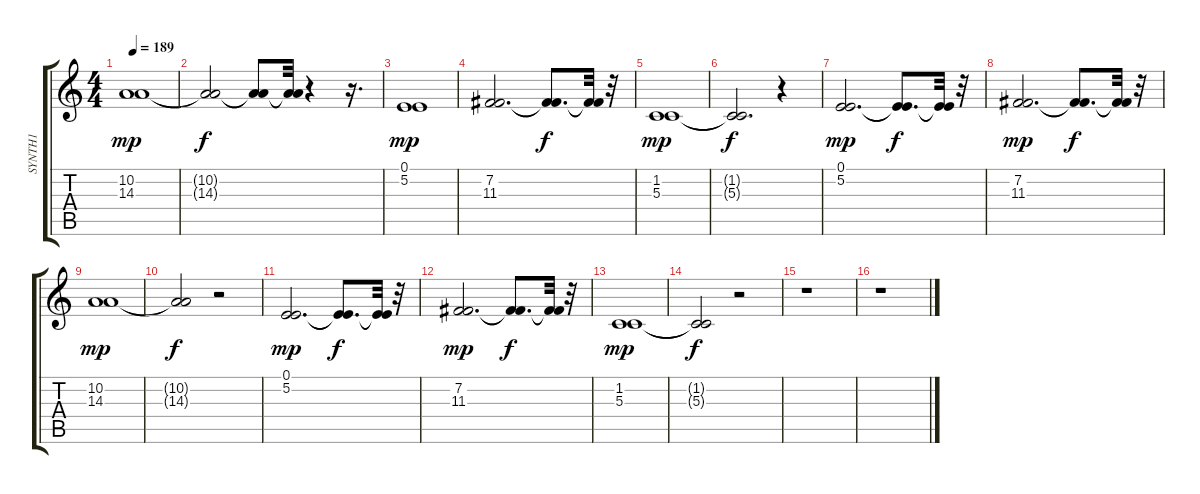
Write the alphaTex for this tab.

\track ("SYNTH1" "SYNTH1") {instrument percussiveorgan}
\staff {score tabs}
\tuning (E4 B3 G3 D3 A2 E2) {hide}
\ts (4 4)
\tempo 189
\clef g2
\ks c
(10.2 14.3).1{dy mp} |
(10.2{t} 14.3{t}).2{dy f} (10.2{t} 14.3{t}).8 (10.2{t} 14.3{t}).32 r.4 r.16{d} |
(0.1 5.2).1{dy mp volume 11} |
(7.2 11.3).2{d} (7.2{t} 11.3{t}).8{d dy f} (7.2{t} 11.3{t}).32 r.32 |
(1.2 5.3).1{dy mp} |
(1.2{t} 5.3{t}).2{d dy f} r.4 |
(0.1 5.2).2{d dy mp volume 12} (0.1{t} 5.2{t}).8{d dy f} (0.1{t} 5.2{t}).32 r.32 |
(7.2 11.3).2{d dy mp} (7.2{t} 11.3{t}).8{d dy f} (7.2{t} 11.3{t}).32 r.32 |
(10.2 14.3).1{dy mp} |
(10.2{t} 14.3{t}).2{dy f} r.2 |
(0.1 5.2).2{d dy mp volume 11} (0.1{t} 5.2{t}).8{d dy f} (0.1{t} 5.2{t}).32 r.32 |
(7.2 11.3).2{d dy mp} (7.2{t} 11.3{t}).8{d dy f} (7.2{t} 11.3{t}).32 r.32 |
(1.2 5.3).1{dy mp} |
(1.2{t} 5.3{t}).2{dy f} r.2 |
r.1 |
r.1
